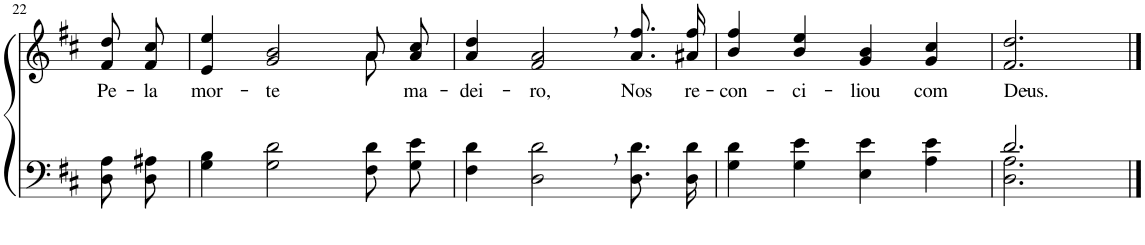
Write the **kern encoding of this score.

**kern	**kern	**text
*part2	*part1	*part1
*staff2	*staff1	*staff1
*I"Parte III e IV	*I"Parte I e II	*
!!LO:PB:g=z
*clefF4	*clefG2	*
*Trd1c2	*Trd1c2	*
*k[f#c#]	*k[f#c#]	*
*M4/4	*M4/4	*
=22	=22	=22
!	!	!LO:LY:b
8D\ 8A\L	8f#/ 8dd/L	Pe-
!	!	!LO:LY:b
8D\ 8A#X\J	8f#/ 8cc#/J	-la
=23	=23	=23
!	!	!LO:LY:b
*	*^	*
4G\ 4B\	4e/ 4ee/	2.ryy	-mor-
!	!	!	!LO:LY:b
2G\ 2d\	2g/ 2b/	.	-te
8F#\ 8d\L	8a\L	8a\	.
!	!	!	!LO:LY:b
8G\ 8e\J	8a\ 8cc#\J	8ryy	ma-
=24	=24	=24	=24
!	!	!	!LO:LY:b
*	*v	*v	*
4F#\ 4d\	4a/ 4dd/	-dei-
!	!	!LO:LY:b
2D\, 2d\,	2f#/, 2a/,	-ro,
!	!	!LO:LY:b
8.D\ 8.d\L	8.a\ 8.ff#\L	Nos
!	!	!LO:LY:b
16D\ 16d\Jk	16a#X\ 16ff#\Jk	re-
=25	=25	=25
!	!	!LO:LY:b
4G\ 4d\	4b/ 4ff#/	-con-
!	!	!LO:LY:b
4G\ 4e\	4b/ 4ee/	-ci-
!	!	!LO:LY:b
4E\ 4e\	4g/ 4b/	-liou
!	!	!LO:LY:b
4A\ 4e\	4g/ 4cc#/	com
=26	=26	=26
*^	*	*
!	!	!	!LO:LY:b
2.d/	2.D\ 2.A\	2.f#/ 2.dd/	Deus.-
*v	*v	*	*
==	==	==
*-	*-	*-
